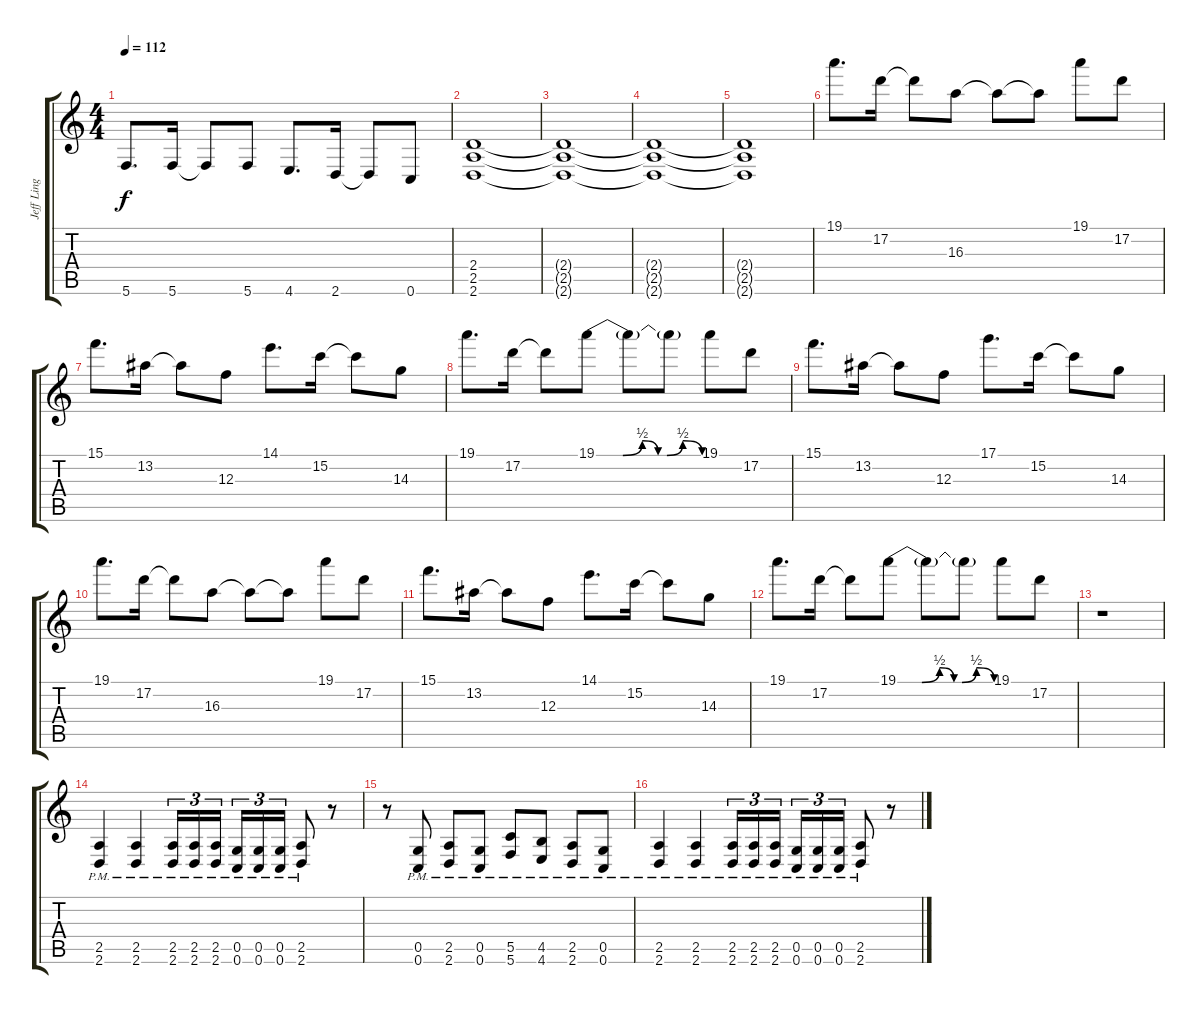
\track ("Jeff Ling" "Jeff Ling") {instrument distortionguitar}
\staff {score tabs}
\tuning (D4 A3 F3 C3 G2 C2) {hide}
\ts (4 4)
\tempo 112
\clef g2
\ks c
5.6.8{d dy f} 5.6.16 5.6{t}.8 5.6.8 4.6.8{d} 2.6.16 2.6{t}.8 0.6.8 |
(2.4 2.5 2.6).1 |
(2.4{t} 2.5{t} 2.6{t}).1 |
(2.4{t} 2.5{t} 2.6{t}).1 |
(2.4{t} 2.5{t} 2.6{t}).1 |
19.1.8{d} 17.2.16 17.2{t}.8 16.3.8 16.3{t}.8 16.3{t}.8 19.1.8 17.2.8 |
15.1.8{d} 13.2.16 13.2{t}.8 12.3.8 14.1.8{d} 15.2.16 15.2{t}.8 14.3.8 |
19.1.8{d} 17.2.16 17.2{t}.8 19.1{be (custom 0 0 5 0 15 0 26 2 35 0 40 0 49 2 60 0)}.8 19.1{t}.8 19.1{t}.8 19.1.8 17.2.8 |
15.1.8{d} 13.2.16 13.2{t}.8 12.3.8 17.1.8{d} 15.2.16 15.2{t}.8 14.3.8 |
19.1.8{d} 17.2.16 17.2{t}.8 16.3.8 16.3{t}.8 16.3{t}.8 19.1.8 17.2.8 |
15.1.8{d} 13.2.16 13.2{t}.8 12.3.8 14.1.8{d} 15.2.16 15.2{t}.8 14.3.8 |
19.1.8{d} 17.2.16 17.2{t}.8 19.1{be (custom 0 0 5 0 15 0 26 2 35 0 40 0 49 2 60 0)}.8 19.1{t}.8 19.1{t}.8 19.1.8 17.2.8 |
r.1 |
(2.5{pm} 2.6{pm}).4 (2.5{pm} 2.6{pm}).4 (2.5{pm} 2.6{pm}).16{tu (3 2)} (2.5{pm} 2.6{pm}).16{tu (3 2)} (2.5{pm} 2.6{pm}).16{tu (3 2) beam splitsecondary} (0.5{pm} 0.6{pm}).16{tu (3 2)} (0.5{pm} 0.6{pm}).16{tu (3 2)} (0.5{pm} 0.6{pm}).16{tu (3 2)} (2.5{pm} 2.6).8 r.8 |
r.8 (0.5{pm} 0.6{pm}).8 (2.5{pm} 2.6{pm}).8 (0.5{pm} 0.6{pm}).8 (5.5{pm} 5.6{pm}).8 (4.5{pm} 4.6{pm}).8 (2.5{pm} 2.6{pm}).8 (0.5{pm} 0.6{pm}).8 |
(2.5{pm} 2.6{pm}).4 (2.5{pm} 2.6{pm}).4 (2.5{pm} 2.6{pm}).16{tu (3 2)} (2.5{pm} 2.6{pm}).16{tu (3 2)} (2.5{pm} 2.6{pm}).16{tu (3 2) beam splitsecondary} (0.5{pm} 0.6{pm}).16{tu (3 2)} (0.5{pm} 0.6{pm}).16{tu (3 2)} (0.5{pm} 0.6{pm}).16{tu (3 2)} (2.5{pm} 2.6).8 r.8
